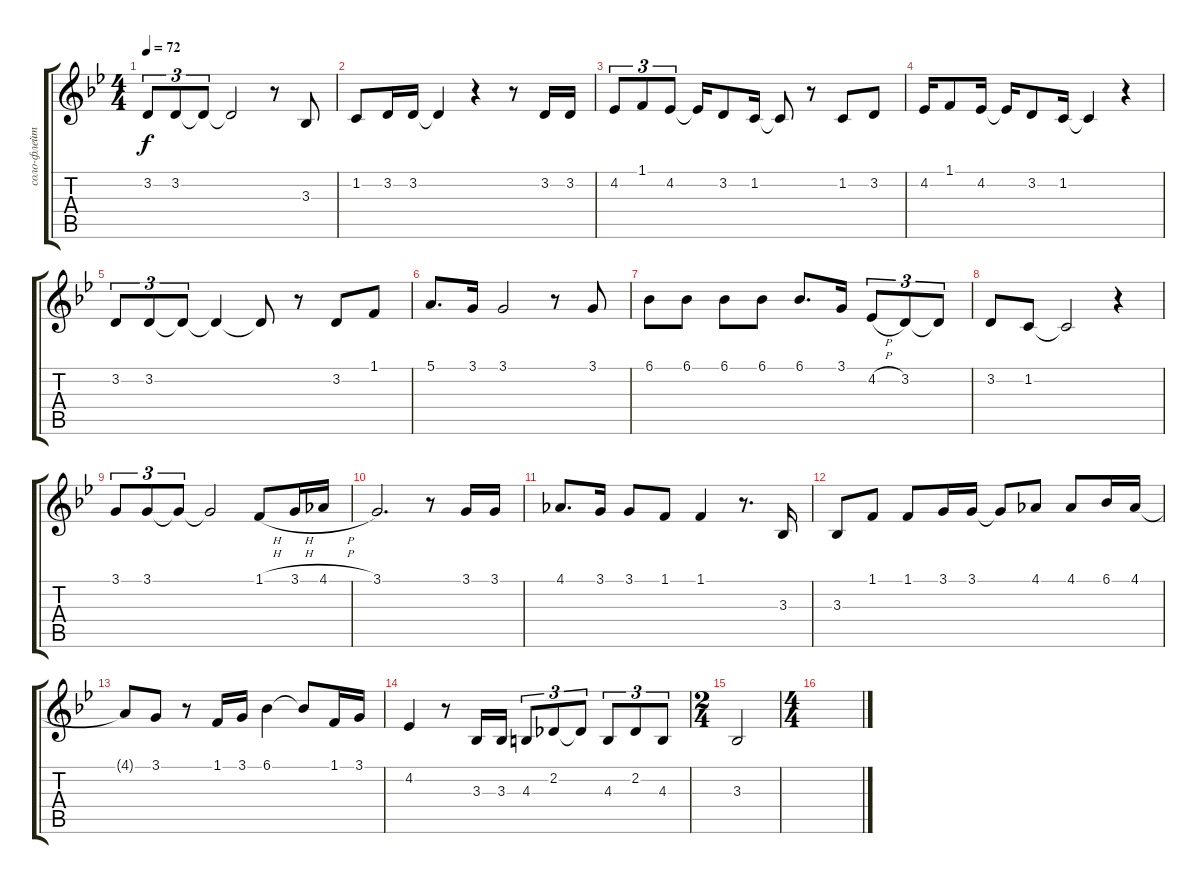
\track ("соло-флейта" "соло-флейт") {instrument flute}
\staff {score tabs}
\tuning (E4 B3 G3 D3 A2 E2) {hide}
\ts (4 4)
\tempo 72
\clef g2
\ks bb
3.2.8{tu (3 2) dy f} 3.2.8{tu (3 2)} 3.2{t}.8{tu (3 2)} 3.2{t}.2 r.8 3.3.8 |
1.2.8 3.2.16 3.2.16 3.2{t}.4 r.4 r.8 3.2.16 3.2.16 |
4.2.8{tu (3 2)} 1.1.8{tu (3 2)} 4.2.8{tu (3 2)} 4.2{t}.16 3.2.8 1.2.16 1.2{t}.8 r.8 1.2.8 3.2.8 |
4.2.16 1.1.8 4.2.16 4.2{t}.16 3.2.8 1.2.16 1.2{t}.4 r.4 |
3.2.8{tu (3 2)} 3.2.8{tu (3 2)} 3.2{t}.8{tu (3 2)} 3.2{t}.4 3.2{t}.8 r.8 3.2.8 1.1.8 |
5.1.8{d} 3.1.16 3.1.2 r.8 3.1.8 |
6.1.8 6.1.8 6.1.8 6.1.8 6.1.8{d} 3.1.16 4.2{h}.8{tu (3 2)} 3.2.8{tu (3 2)} 3.2{t}.8{tu (3 2)} |
3.2.8 1.2.8 1.2{t}.2 r.4 |
3.1.8{tu (3 2)} 3.1.8{tu (3 2)} 3.1{t}.8{tu (3 2)} 3.1{t}.2 1.1{h}.8 3.1{h}.16 4.1{h}.16 |
3.1.2{d} r.8 3.1.16 3.1.16 |
4.1.8{d} 3.1.16 3.1.8 1.1.8 1.1.4 r.8{d} 3.3.16 |
3.3.8 1.1.8 1.1.8 3.1.16 3.1.16 3.1{t}.8 4.1.8 4.1.8 6.1.16 4.1.16 |
4.1{t}.8 3.1.8 r.8 1.1.16 3.1.16 6.1.4 6.1{t}.8 1.1.16 3.1.16 |
4.2.4 r.8 3.3.16 3.3.16 4.3.8{tu (3 2)} 2.2.8{tu (3 2)} 2.2{t}.8{tu (3 2)} 4.3.8{tu (3 2)} 2.2.8{tu (3 2)} 4.3.8{tu (3 2)} |
\ts (2 4)
3.3.2 |
\ts (4 4)
